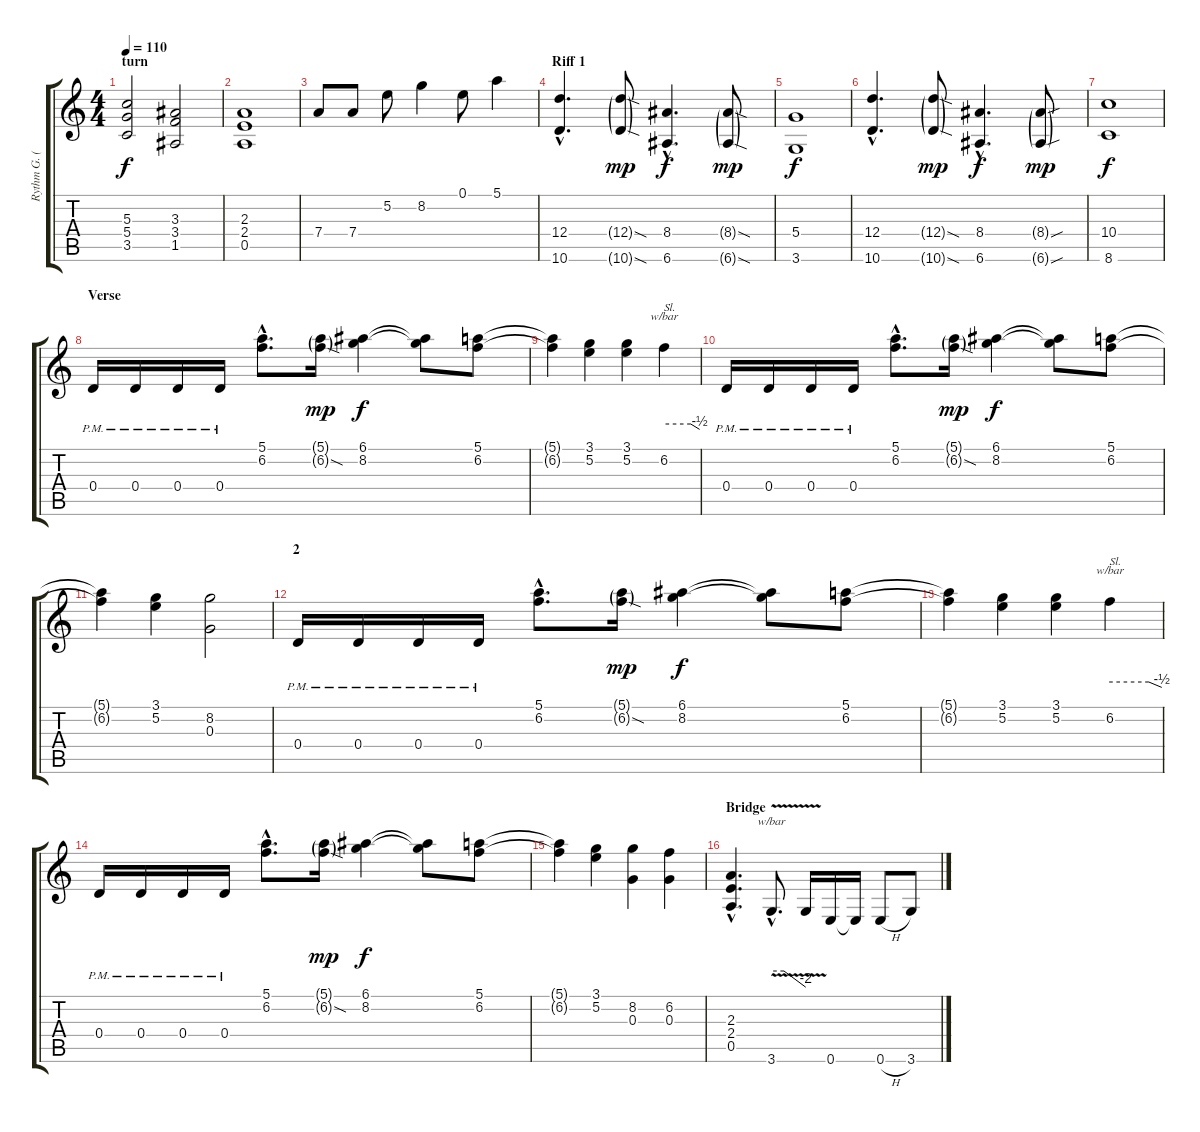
\track ("Rythm G. (Stefan Nicolai)" "Rythm G. (") {instrument distortionguitar}
\staff {score tabs}
\tuning (E4 B3 G3 D3 A2 E2) {hide}
\ts (4 4)
\section ("" "turn")
\tempo 110
\clef g2
\ks c
(5.3 5.4 3.5).2{dy f} (3.3 3.4 1.5).2 |
(2.3 2.4 0.5).1 |
\section ("" "")
7.4.8{volume 8 balance 0 instrument acousticguitarsteel} 7.4.8 5.2.8 8.2.4 0.1.8 5.1.4 |
\section ("" "Riff 1")
(12.4{hac} 10.6{hac}).4{d balance 8} (12.4{sod g} 10.6{sod g}).8{dy mp} (8.4{hac} 6.6{hac}).4{d dy f} (8.4{sod g} 6.6{sod g}).8{dy mp} |
(5.4 3.6).1{dy f} |
(12.4{hac} 10.6{hac}).4{d} (12.4{sod g} 10.6{sod g}).8{dy mp} (8.4{hac} 6.6{hac}).4{d dy f} (8.4{sou g} 6.6{sou g}).8{dy mp} |
(10.4 8.6).1{dy f} |
\section ("" "Verse ")
0.4{pm}.16{balance 0 instrument distortionguitar} 0.4{pm}.16 0.4{pm}.16 0.4{pm}.16 (5.1{hac} 6.2{hac}).8{d} (5.1{g} 6.2{sod g}).16{dy mp} (6.1 8.2).4{dy f} (6.1{t} 8.2{t}).8 (5.1 6.2).8 |
(5.1{t} 6.2{t}).4 (3.1 5.2).4 (3.1 5.2).4 6.2.4{tbe (custom default 0 0 45 0 60 -2) txt "Sl."} |
0.4{pm}.16 0.4{pm}.16 0.4{pm}.16 0.4{pm}.16 (5.1{hac} 6.2{hac}).8{d} (5.1{g} 6.2{sod g}).16{dy mp} (6.1 8.2).4{dy f} (6.1{t} 8.2{t}).8 (5.1 6.2).8 |
(5.1{t} 6.2{t}).4 (3.1 5.2).4 (8.2 0.3).2 |
\section ("" "2")
0.4{pm}.16 0.4{pm}.16 0.4{pm}.16 0.4{pm}.16 (5.1{hac} 6.2{hac}).8{d} (5.1{g} 6.2{sod g}).16{dy mp} (6.1 8.2).4{dy f} (6.1{t} 8.2{t}).8 (5.1 6.2).8 |
(5.1{t} 6.2{t}).4 (3.1 5.2).4 (3.1 5.2).4 6.2.4{tbe (custom default 0 0 45 0 60 -2) txt "Sl."} |
0.4{pm}.16 0.4{pm}.16 0.4{pm}.16 0.4{pm}.16 (5.1{hac} 6.2{hac}).8{d} (5.1{g} 6.2{sod g}).16{dy mp} (6.1 8.2).4{dy f} (6.1{t} 8.2{t}).8 (5.1 6.2).8 |
(5.1{t} 6.2{t}).4 (3.1 5.2).4 (8.2 0.3).4 (6.2 0.3).4 |
\section ("" "Bridge")
(2.3{hac} 2.4{hac} 0.5{hac}).4{d balance 0} 3.6{v hac}.8{d tbe (custom default 0 0 22 0 60 -8)} 3.6{t}.16 0.6.16 0.6{t}.16 0.6{h}.8 3.6.8
